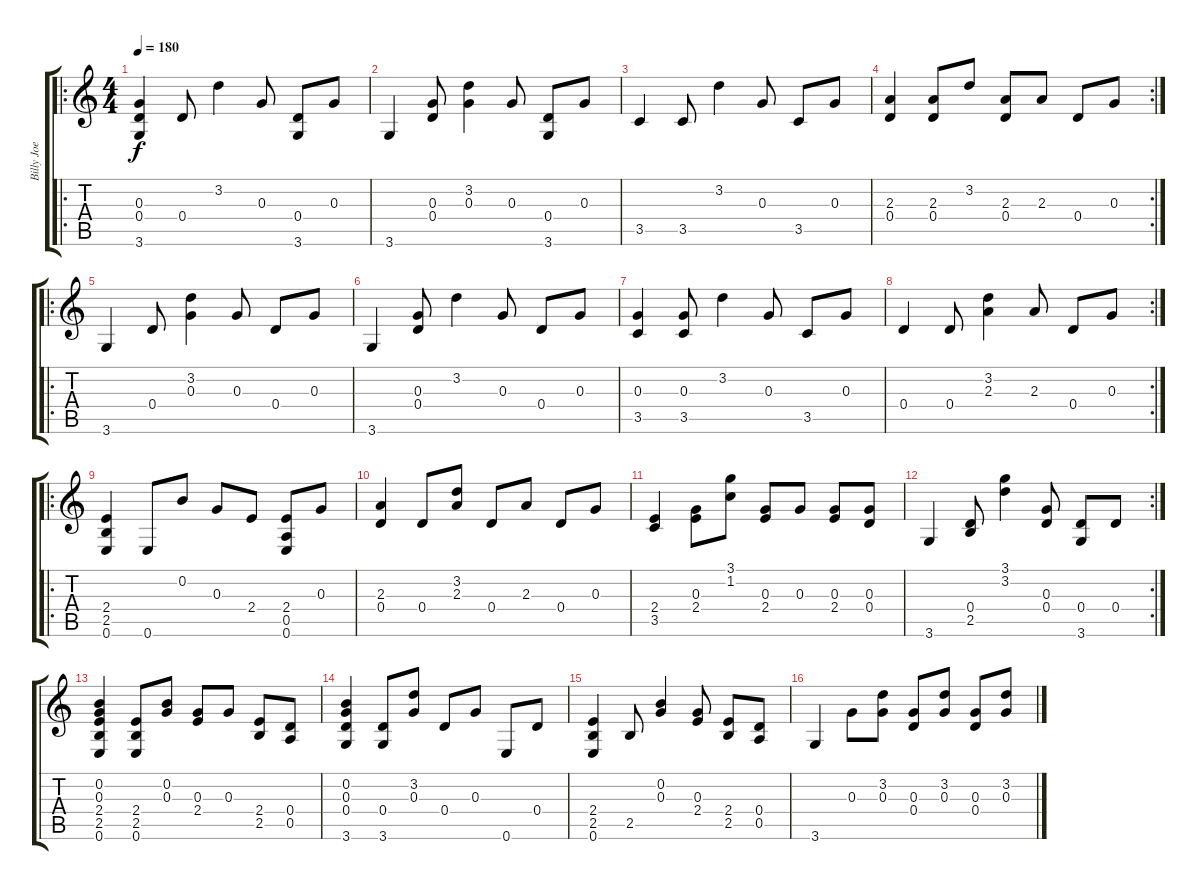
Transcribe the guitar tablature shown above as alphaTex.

\track ("Billy Joe" "Billy Joe") {instrument acousticguitarsteel}
\staff {score tabs}
\tuning (E4 B3 G3 D3 A2 E2) {hide}
\ro
\ts (4 4)
\tempo 180
\clef g2
\ks c
(0.3 0.4 3.6).4{dy f instrument acousticguitarsteel} 0.4.8 3.2.4 0.3.8 (0.4 3.6).8 0.3.8 |
3.6.4 (0.3 0.4).8 (3.2 0.3).4 0.3.8 (0.4 3.6).8 0.3.8 |
3.5.4 3.5.8 3.2.4 0.3.8 3.5.8 0.3.8 |
\rc 2
(2.3 0.4).4 (2.3 0.4).8 3.2.8 (2.3 0.4).8 2.3.8 0.4.8 0.3.8 |
\ro
3.6.4 0.4.8 (3.2 0.3).4 0.3.8 0.4.8 0.3.8 |
3.6.4 (0.3 0.4).8 3.2.4 0.3.8 0.4.8 0.3.8 |
(0.3 3.5).4 (0.3 3.5).8 3.2.4 0.3.8 3.5.8 0.3.8 |
\rc 2
0.4.4 0.4.8 (3.2 2.3).4 2.3.8 0.4.8 0.3.8 |
\ro
(2.4 2.5 0.6).4 0.6.8 0.2.8 0.3.8 2.4.8 (2.4 0.5 0.6).8 0.3.8 |
(2.3 0.4).4 0.4.8 (3.2 2.3).8 0.4.8 2.3.8 0.4.8 0.3.8 |
(2.4 3.5).4 (0.3 2.4).8 (3.1 1.2).8 (0.3 2.4).8 0.3.8 (0.3 2.4).8 (0.3 0.4).8 |
\rc 2
3.6.4 (0.4 2.5).8 (3.1 3.2).4 (0.3 0.4).8 (0.4 3.6).8 0.4.8 |
(0.2 0.3 2.4 2.5 0.6).4 (2.4 2.5 0.6).8 (0.2 0.3).8 (0.3 2.4).8 0.3.8 (2.4 2.5).8 (0.4 0.5).8 |
(0.2 0.3 0.4 3.6).4 (0.4 3.6).8 (3.2 0.3).8 0.4.8 0.3.8 0.6.8 0.4.8 |
(2.4 2.5 0.6).4 2.5.8 (0.2 0.3).4 (0.3 2.4).8 (2.4 2.5).8 (0.4 0.5).8 |
3.6.4 0.3.8 (3.2 0.3).8 (0.3 0.4).8 (3.2 0.3).8 (0.3 0.4).8 (3.2 0.3).8
